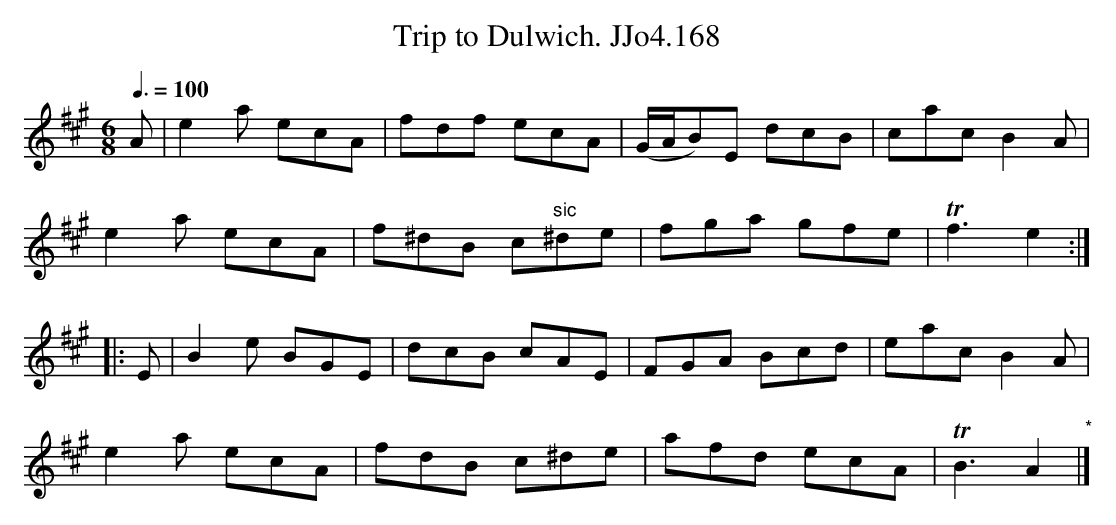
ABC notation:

X:1
T:Trip to Dulwich. JJo4.168
M:6/8
L:1/8
Q:3/8=100
K:A
A|e2a ecA|fdf ecA|(G/A/B)E dcB|cac B2A|
e2a ecA|f^dB c"sic"^de|fga gfe|!trill!f3e2 :|
|:E|B2e BGE|dcB cAE|FGA Bcd|eac B2A|
e2a ecA|fdB c^de|afd ecA|!trill!B3A2 "*"|]
